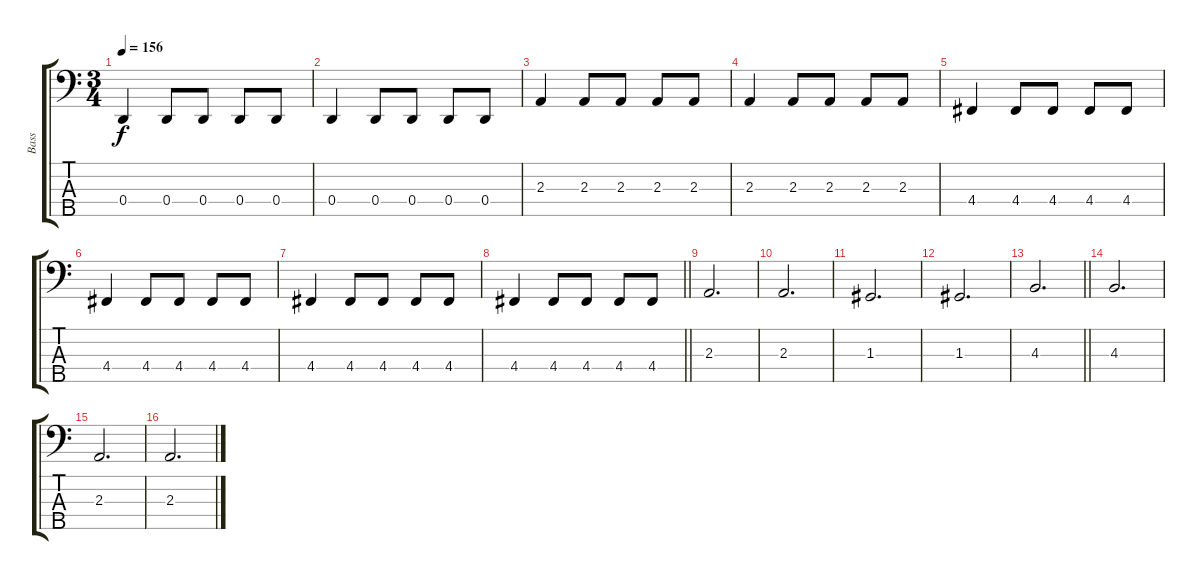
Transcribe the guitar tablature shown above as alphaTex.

\track ("Bass" "Bass") {instrument acousticbass bank 1}
\staff {score tabs}
\tuning (F2 C2 G1 D1 A0) {hide}
\ts (3 4)
\tempo 156
\clef f4
\ks c
0.4.4{dy f} 0.4.8 0.4.8 0.4.8 0.4.8 |
0.4.4 0.4.8 0.4.8 0.4.8 0.4.8 |
2.3.4 2.3.8 2.3.8 2.3.8 2.3.8 |
2.3.4 2.3.8 2.3.8 2.3.8 2.3.8 |
4.4.4 4.4.8 4.4.8 4.4.8 4.4.8 |
4.4.4 4.4.8 4.4.8 4.4.8 4.4.8 |
4.4.4 4.4.8 4.4.8 4.4.8 4.4.8 |
\barLineRight lightlight
4.4.4 4.4.8 4.4.8 4.4.8 4.4.8 |
\section ("" "")
2.3.2{d} |
2.3.2{d} |
1.3.2{d} |
1.3.2{d} |
\barLineRight lightlight
4.3.2{d} |
4.3.2{d} |
2.3.2{d} |
2.3.2{d}
